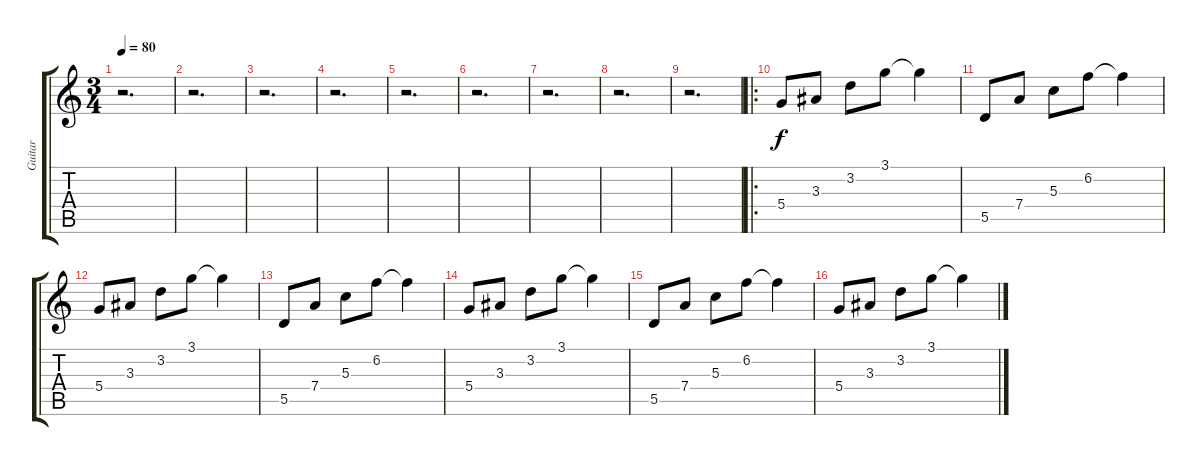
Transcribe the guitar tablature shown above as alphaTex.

\track ("Guitar" "Guitar") {instrument acousticguitarsteel}
\staff {score tabs}
\tuning (E4 B3 G3 D3 A2 E2) {hide}
\ts (3 4)
\tempo 80
\clef g2
\ks c
r.2{d dy f instrument acousticguitarsteel} |
r.2{d} |
r.2{d} |
r.2{d} |
r.2{d} |
r.2{d} |
r.2{d} |
r.2{d} |
r.2{d} |
\ro
5.4.8 3.3.8 3.2.8 3.1.8 3.1{t}.4 |
5.5.8 7.4.8 5.3.8 6.2.8 6.2{t}.4 |
5.4.8 3.3.8 3.2.8 3.1.8 3.1{t}.4 |
5.5.8 7.4.8 5.3.8 6.2.8 6.2{t}.4 |
5.4.8 3.3.8 3.2.8 3.1.8 3.1{t}.4 |
5.5.8 7.4.8 5.3.8 6.2.8 6.2{t}.4 |
5.4.8 3.3.8 3.2.8 3.1.8 3.1{t}.4
